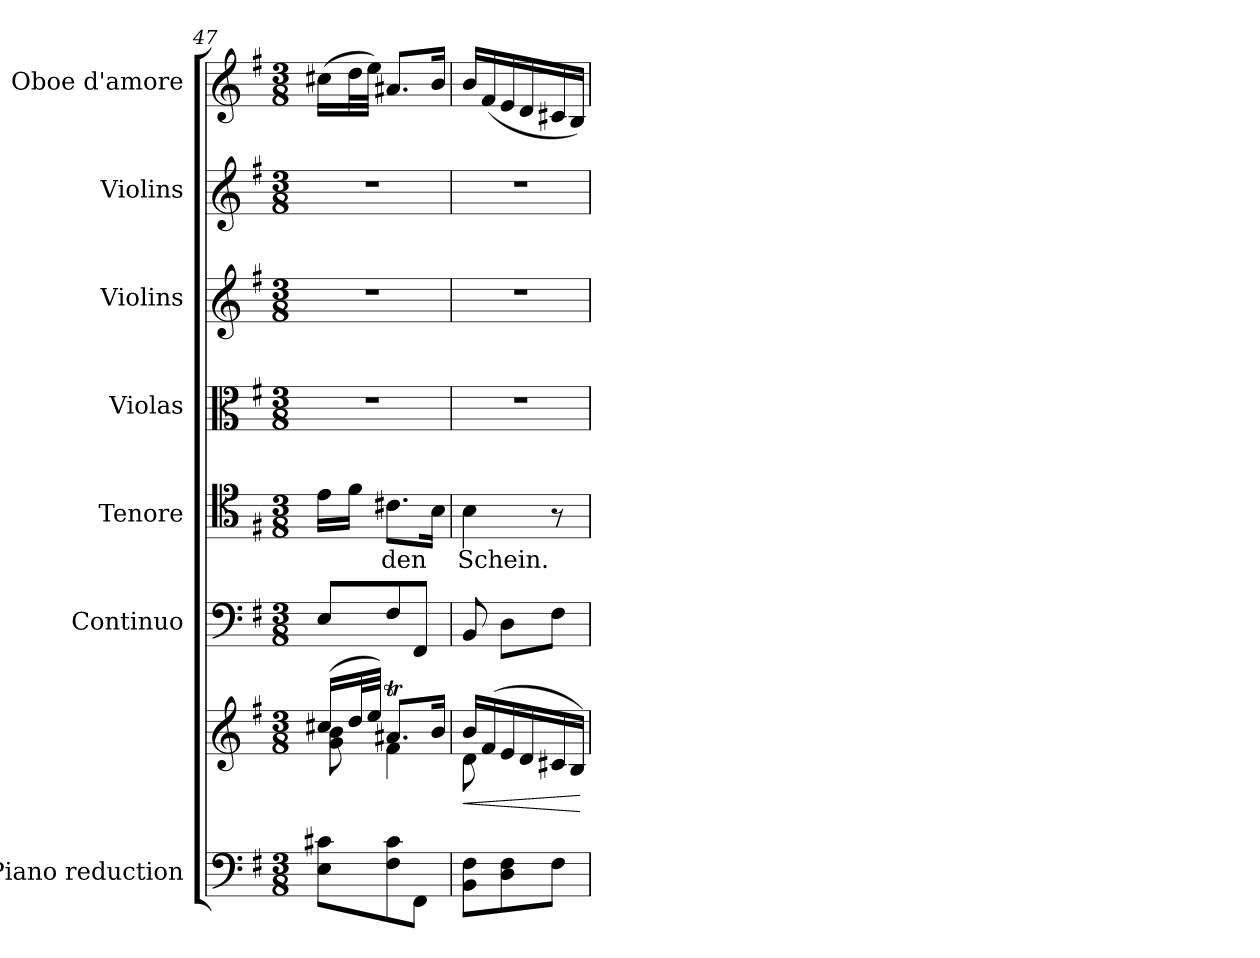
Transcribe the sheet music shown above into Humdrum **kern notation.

**kern	**kern	**dynam	**kern	**kern	**text	**kern	**kern	**kern	**kern
*part7	*part7	*part7	*part6	*part5	*part5	*part4	*part3	*part2	*part1
*staff8	*staff7	*staff7/8	*staff6	*staff5	*staff5	*staff4	*staff3	*staff2	*staff1
*I"Piano reduction	*	*	*I"Continuo	*I"Tenore	*	*I"Violas	*I"Violins	*I"Violins	*I"Oboe d'amore
*I'Pno	*	*	*	*	*	*	*	*	*I'Ob
*clefF4	*clefG2	*	*clefF4	*clefC4	*	*clefC3	*clefG2	*clefG2	*clefG2
*k[f#]	*k[f#]	*	*k[f#]	*k[f#]	*	*k[f#]	*k[f#]	*k[f#]	*k[f#]
*M3/8	*M3/8	*	*M3/8	*M3/8	*	*M3/8	*M3/8	*M3/8	*M3/8
=47	=47	=47	=47	=47	=47	=47	=47	=47	=47
*	*^	*	*	*	*	*	*	*	*
8E\ 8c#X\L	(>16cc#X/LL	8g\ 8b\	.	8E/L	16e\LL	.	4.r	4.r	4.r	(>16cc#X\LL
.	32dd/L	.	.	.	16f#\JJ	.	.	.	.	32dd\L
.	32ee/JJJ)	.	.	.	.	.	.	.	.	32ee\JJJ)
!	!	!	!	!	!	!LO:LY:b	!	!	!	!
8F#\ 8c#\	8.a#Xt/L	4f#\	.	8F#/	8.c#X\L	-den	.	.	.	8.a#X/L
8FF#\J	.	.	.	8FF#/J	.	.	.	.	.	.
.	16b/Jk	.	.	.	16B\Jk	.	.	.	.	16b/Jk
=48	=48	=48	=48	=48	=48	=48	=48	=48	=48	=48
*^	*	*	*	*	*	*	*	*	*	*
!	!	!	!	!LO:HP:b	!	!	!LO:LY:b	!	!	!	!
8ryy	8BB\ 8F#\L	16b/LL	8d\L	<	8BB/	4B\	Schein.	4.r	4.r	4.r	16b/LL
.	.	(>16f#/	.	.	.	.	.	.	.	.	(<16f#/
8B/	8D\ 8F#\	16e/	4ryy	.	8D\L	.	.	.	.	.	16e/
.	.	16d/	.	.	.	.	.	.	.	.	16d/
8A#X/J	8F#\J	16c#X/	.	.	8F#\J	8r	.	.	.	.	16c#X/
.	.	16B/JJ)	.	.	.	.	.	.	.	.	16B/JJ)
*v	*v	*	*	*	*	*	*	*	*	*	*
*	*v	*v	*	*	*	*	*	*	*	*
.	.	[	.	.	.	.	.	.	.
=	=	=	=	=	=	=	=	=	=
*-	*-	*-	*-	*-	*-	*-	*-	*-	*-
